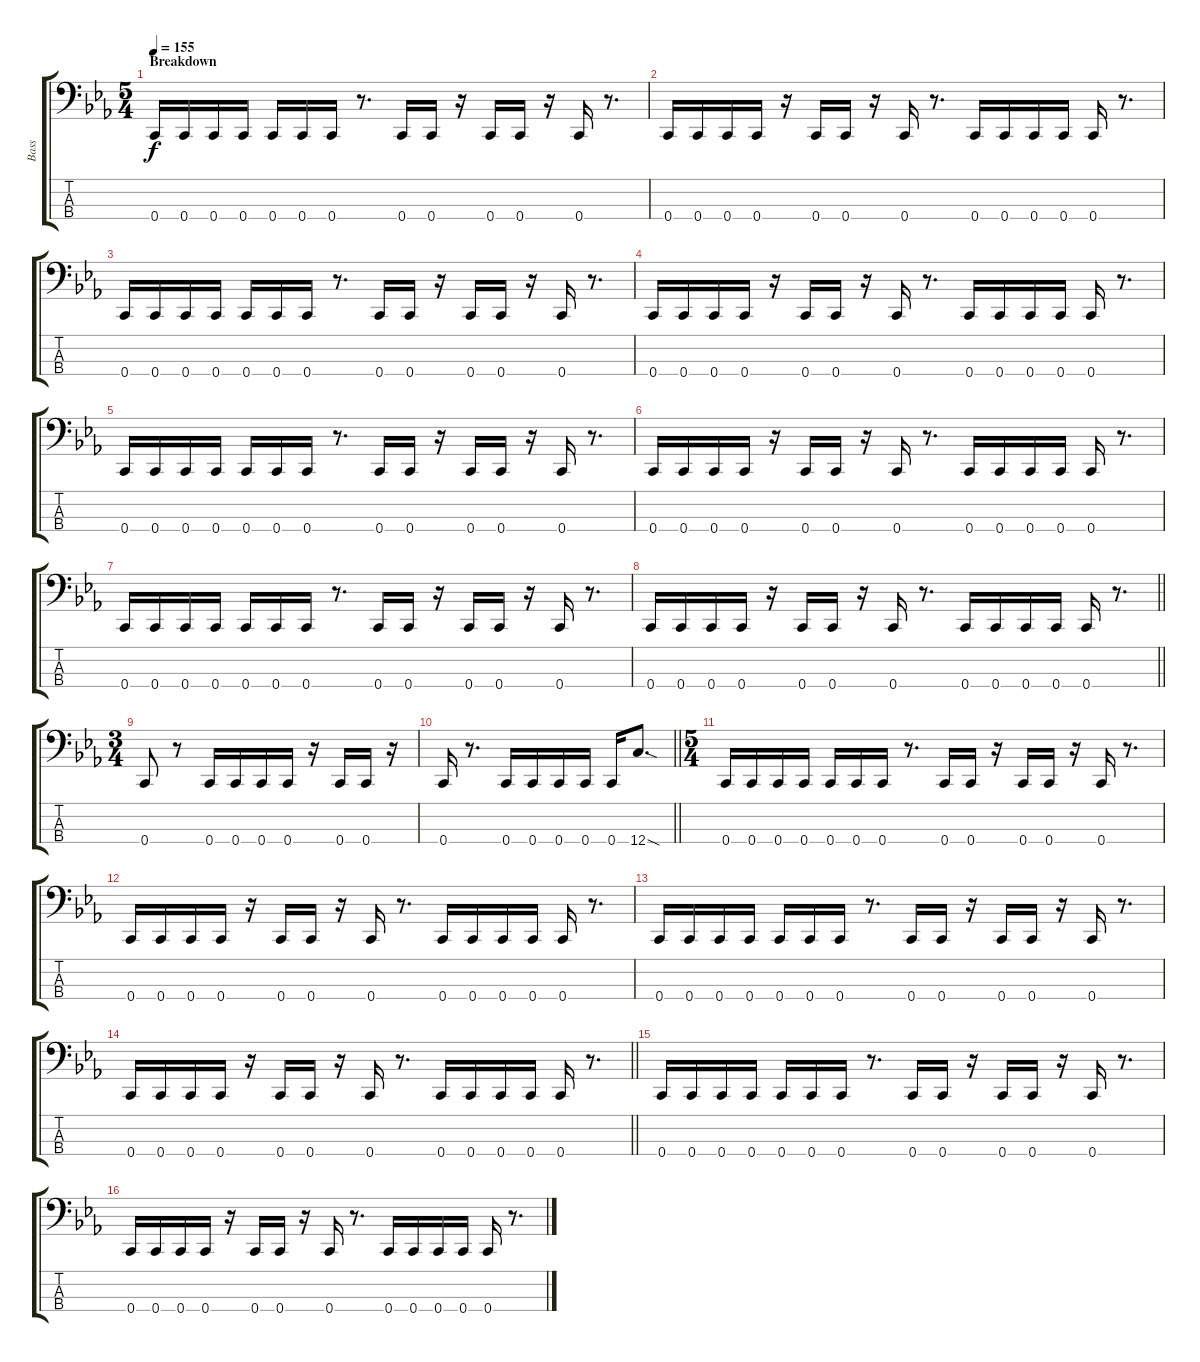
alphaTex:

\track ("Bass" "Bass") {instrument electricbasspick}
\staff {score tabs}
\tuning (F2 C2 G1 C1) {hide}
\ts (5 4)
\section ("" "Breakdown")
\tempo 155
\clef f4
\ks cminor
0.4.16{dy f} 0.4.16 0.4.16 0.4.16 0.4.16 0.4.16 0.4.16 r.8{d} 0.4.16 0.4.16 r.16 0.4.16 0.4.16 r.16 0.4.16 r.8{d} |
0.4.16 0.4.16 0.4.16 0.4.16 r.16 0.4.16 0.4.16 r.16 0.4.16 r.8{d} 0.4.16 0.4.16 0.4.16 0.4.16 0.4.16 r.8{d} |
0.4.16 0.4.16 0.4.16 0.4.16 0.4.16 0.4.16 0.4.16 r.8{d} 0.4.16 0.4.16 r.16 0.4.16 0.4.16 r.16 0.4.16 r.8{d} |
0.4.16 0.4.16 0.4.16 0.4.16 r.16 0.4.16 0.4.16 r.16 0.4.16 r.8{d} 0.4.16 0.4.16 0.4.16 0.4.16 0.4.16 r.8{d} |
0.4.16 0.4.16 0.4.16 0.4.16 0.4.16 0.4.16 0.4.16 r.8{d} 0.4.16 0.4.16 r.16 0.4.16 0.4.16 r.16 0.4.16 r.8{d} |
0.4.16 0.4.16 0.4.16 0.4.16 r.16 0.4.16 0.4.16 r.16 0.4.16 r.8{d} 0.4.16 0.4.16 0.4.16 0.4.16 0.4.16 r.8{d} |
0.4.16 0.4.16 0.4.16 0.4.16 0.4.16 0.4.16 0.4.16 r.8{d} 0.4.16 0.4.16 r.16 0.4.16 0.4.16 r.16 0.4.16 r.8{d} |
\barLineRight lightlight
0.4.16 0.4.16 0.4.16 0.4.16 r.16 0.4.16 0.4.16 r.16 0.4.16 r.8{d} 0.4.16 0.4.16 0.4.16 0.4.16 0.4.16 r.8{d} |
\ts (3 4)
0.4.8 r.8 0.4.16 0.4.16 0.4.16 0.4.16 r.16 0.4.16 0.4.16 r.16 |
\barLineRight lightlight
0.4.16 r.8{d} 0.4.16 0.4.16 0.4.16 0.4.16 0.4.16 12.4{sod}.8{d} |
\ts (5 4)
0.4.16 0.4.16 0.4.16 0.4.16 0.4.16 0.4.16 0.4.16 r.8{d} 0.4.16 0.4.16 r.16 0.4.16 0.4.16 r.16 0.4.16 r.8{d} |
0.4.16 0.4.16 0.4.16 0.4.16 r.16 0.4.16 0.4.16 r.16 0.4.16 r.8{d} 0.4.16 0.4.16 0.4.16 0.4.16 0.4.16 r.8{d} |
0.4.16 0.4.16 0.4.16 0.4.16 0.4.16 0.4.16 0.4.16 r.8{d} 0.4.16 0.4.16 r.16 0.4.16 0.4.16 r.16 0.4.16 r.8{d} |
\barLineRight lightlight
0.4.16 0.4.16 0.4.16 0.4.16 r.16 0.4.16 0.4.16 r.16 0.4.16 r.8{d} 0.4.16 0.4.16 0.4.16 0.4.16 0.4.16 r.8{d} |
0.4.16 0.4.16 0.4.16 0.4.16 0.4.16 0.4.16 0.4.16 r.8{d} 0.4.16 0.4.16 r.16 0.4.16 0.4.16 r.16 0.4.16 r.8{d} |
0.4.16 0.4.16 0.4.16 0.4.16 r.16 0.4.16 0.4.16 r.16 0.4.16 r.8{d} 0.4.16 0.4.16 0.4.16 0.4.16 0.4.16 r.8{d}
